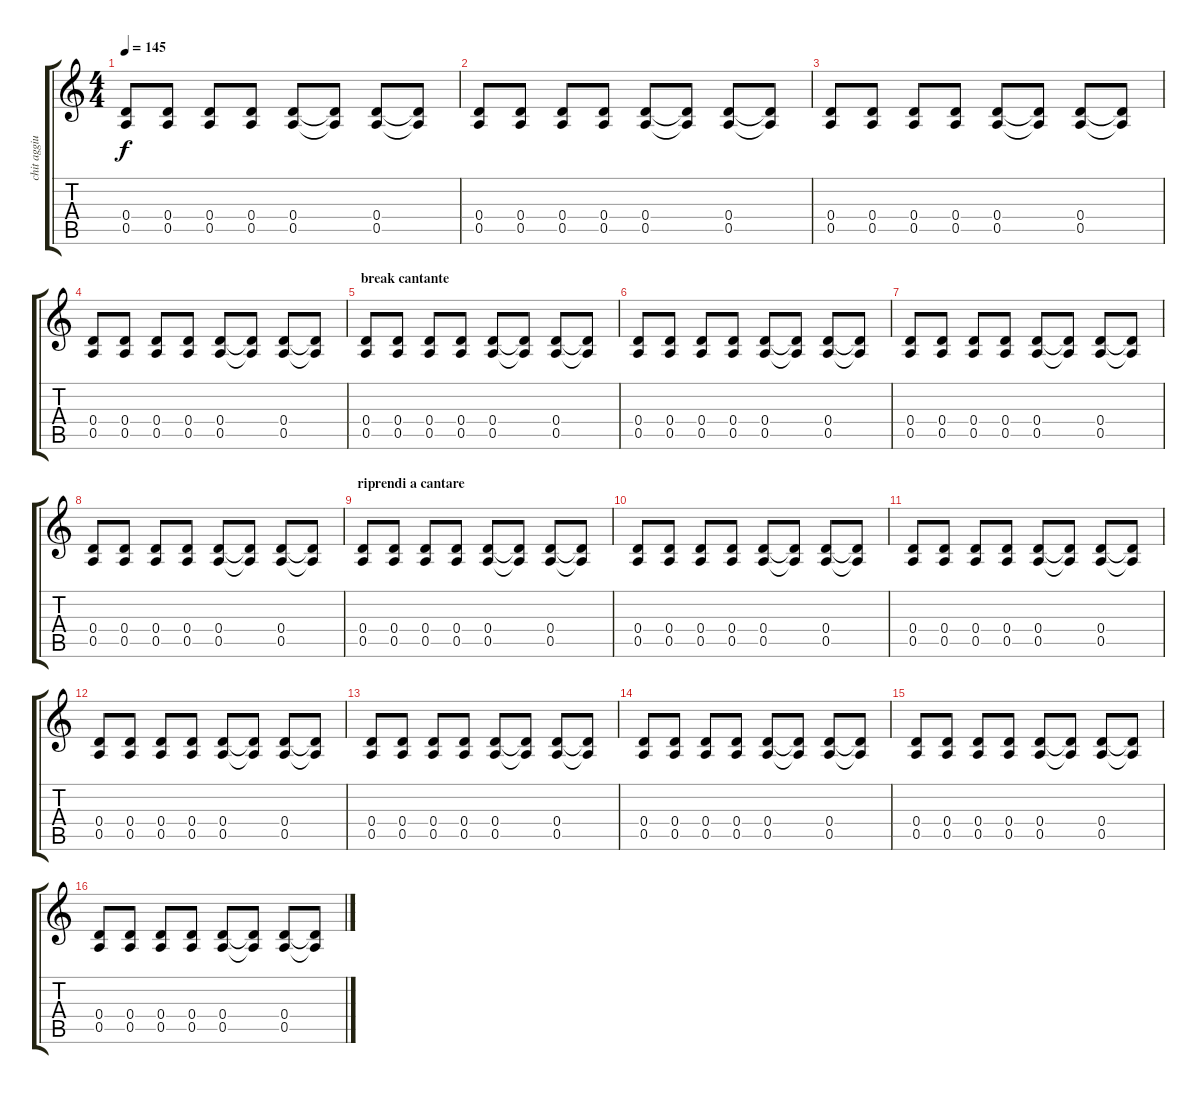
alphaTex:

\track ("chit aggiunta" "chit aggiu") {instrument overdrivenguitar}
\staff {score tabs}
\tuning (E4 B3 G3 D3 A2 E2) {hide}
\ts (4 4)
\tempo 145
\clef g2
\ks c
(0.4 0.5).8{dy f} (0.4 0.5).8 (0.4 0.5).8 (0.4 0.5).8 (0.4 0.5).8 (0.4{t} 0.5{t}).8 (0.4 0.5).8 (0.4{t} 0.5{t}).8 |
(0.4 0.5).8 (0.4 0.5).8 (0.4 0.5).8 (0.4 0.5).8 (0.4 0.5).8 (0.4{t} 0.5{t}).8 (0.4 0.5).8 (0.4{t} 0.5{t}).8 |
(0.4 0.5).8 (0.4 0.5).8 (0.4 0.5).8 (0.4 0.5).8 (0.4 0.5).8 (0.4{t} 0.5{t}).8 (0.4 0.5).8 (0.4{t} 0.5{t}).8 |
(0.4 0.5).8 (0.4 0.5).8 (0.4 0.5).8 (0.4 0.5).8 (0.4 0.5).8 (0.4{t} 0.5{t}).8 (0.4 0.5).8 (0.4{t} 0.5{t}).8 |
\section ("" "break cantante")
(0.4 0.5).8 (0.4 0.5).8 (0.4 0.5).8 (0.4 0.5).8 (0.4 0.5).8 (0.4{t} 0.5{t}).8 (0.4 0.5).8 (0.4{t} 0.5{t}).8 |
(0.4 0.5).8 (0.4 0.5).8 (0.4 0.5).8 (0.4 0.5).8 (0.4 0.5).8 (0.4{t} 0.5{t}).8 (0.4 0.5).8 (0.4{t} 0.5{t}).8 |
(0.4 0.5).8 (0.4 0.5).8 (0.4 0.5).8 (0.4 0.5).8 (0.4 0.5).8 (0.4{t} 0.5{t}).8 (0.4 0.5).8 (0.4{t} 0.5{t}).8 |
(0.4 0.5).8 (0.4 0.5).8 (0.4 0.5).8 (0.4 0.5).8 (0.4 0.5).8 (0.4{t} 0.5{t}).8 (0.4 0.5).8 (0.4{t} 0.5{t}).8 |
\section ("" "riprendi a cantare")
(0.4 0.5).8 (0.4 0.5).8 (0.4 0.5).8 (0.4 0.5).8 (0.4 0.5).8 (0.4{t} 0.5{t}).8 (0.4 0.5).8 (0.4{t} 0.5{t}).8 |
(0.4 0.5).8 (0.4 0.5).8 (0.4 0.5).8 (0.4 0.5).8 (0.4 0.5).8 (0.4{t} 0.5{t}).8 (0.4 0.5).8 (0.4{t} 0.5{t}).8 |
(0.4 0.5).8 (0.4 0.5).8 (0.4 0.5).8 (0.4 0.5).8 (0.4 0.5).8 (0.4{t} 0.5{t}).8 (0.4 0.5).8 (0.4{t} 0.5{t}).8 |
(0.4 0.5).8 (0.4 0.5).8 (0.4 0.5).8 (0.4 0.5).8 (0.4 0.5).8 (0.4{t} 0.5{t}).8 (0.4 0.5).8 (0.4{t} 0.5{t}).8 |
(0.4 0.5).8 (0.4 0.5).8 (0.4 0.5).8 (0.4 0.5).8 (0.4 0.5).8 (0.4{t} 0.5{t}).8 (0.4 0.5).8 (0.4{t} 0.5{t}).8 |
(0.4 0.5).8 (0.4 0.5).8 (0.4 0.5).8 (0.4 0.5).8 (0.4 0.5).8 (0.4{t} 0.5{t}).8 (0.4 0.5).8 (0.4{t} 0.5{t}).8 |
(0.4 0.5).8 (0.4 0.5).8 (0.4 0.5).8 (0.4 0.5).8 (0.4 0.5).8 (0.4{t} 0.5{t}).8 (0.4 0.5).8 (0.4{t} 0.5{t}).8 |
(0.4 0.5).8 (0.4 0.5).8 (0.4 0.5).8 (0.4 0.5).8 (0.4 0.5).8 (0.4{t} 0.5{t}).8 (0.4 0.5).8 (0.4{t} 0.5{t}).8
